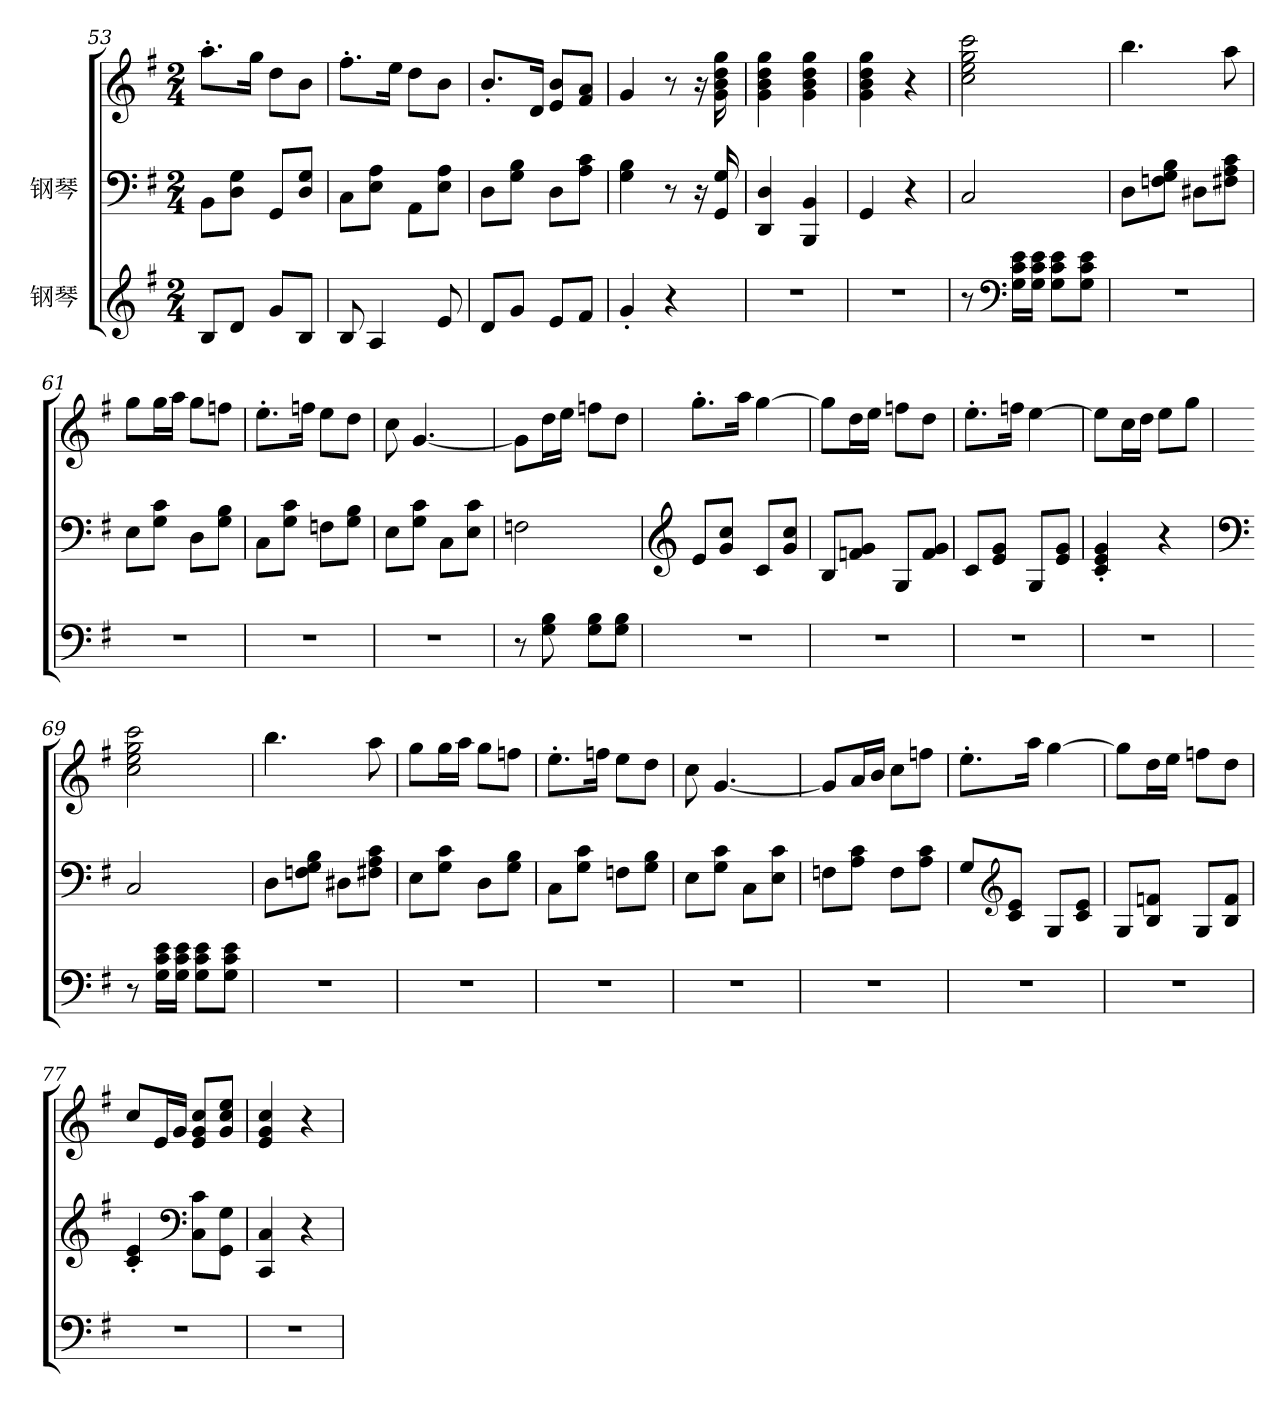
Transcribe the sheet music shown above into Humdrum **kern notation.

**kern	**kern	**kern
*part2	*part1	*part1
*staff3	*staff2	*staff1
*I"钢琴	*I"钢琴	*
*clefG2	*clefF4	*clefG2
*k[f#]	*k[f#]	*k[f#]
*M2/4	*M2/4	*M2/4
=53	=53	=53
8B/L	8BB\L	8.aa'\L
8d/J	8D\ 8G\J	.
.	.	16gg\Jk
8g/L	8GG/L	8dd\L
8B/J	8D/ 8G/J	8b\J
!!LO:LB:g=z
=54	=54	=54
8B/	8C\L	8.ff#'\L
4A/	8E\ 8A\J	.
.	.	16ee\Jk
.	8AA\L	8dd\L
8e/	8E\ 8A\J	8b\J
=55	=55	=55
8d/L	8D\L	8.b'/L
8g/J	8G\ 8B\J	.
.	.	16d/Jk
8e/L	8D\L	8e/ 8b/L
8f#/J	8A\ 8c\J	8f#/ 8a/J
=56	=56	=56
4g'/	4G\ 4B\	4g/
4r	8r	8r
.	16r	16r
.	16GG/ 16G/	16g\ 16b\ 16dd\ 16gg\
=57	=57	=57
2r	4DD/ 4D/	4g\ 4b\ 4dd\ 4gg\
.	4BBB/ 4BB/	4g\ 4b\ 4dd\ 4gg\
=58	=58	=58
2r	4GG/	4g\ 4b\ 4dd\ 4gg\
.	4r	4r
=59	=59	=59
8r	2C/	2cc\ 2ee\ 2gg\ 2ccc\
*clefF4	*	*
16G\ 16c\ 16e\LL	.	.
16G\ 16c\ 16e\JJ	.	.
8G\ 8c\ 8e\L	.	.
8G\ 8c\ 8e\J	.	.
=60	=60	=60
2r	8D\L	4.bb\
.	8Fn\ 8G\ 8B\J	.
.	8D#X\L	.
.	8F#X\ 8A\ 8c\J	8aa\
!!LO:LB:g=z
=61	=61	=61
2r	8E\L	8gg\L
.	8G\ 8c\J	16gg\L
.	.	16aa\JJ
.	8D\L	8gg\L
.	8G\ 8B\J	8ffn\J
=62	=62	=62
2r	8C\L	8.ee'\L
.	8G\ 8c\J	.
.	.	16ffn\Jk
.	8Fn\L	8ee\L
.	8G\ 8B\J	8dd\J
=63	=63	=63
2r	8E\L	8cc\
.	8G\ 8c\J	[4.g/
.	8C\L	.
.	8E\ 8c\J	.
=64	=64	=64
8r	2Fn\	8g\L]
8G\ 8B\	.	16dd\L
.	.	16ee\JJ
8G\ 8B\L	.	8ffn\L
8G\ 8B\J	.	8dd\J
=65	=65	=65
*	*clefG2	*
2r	8e/L	8.gg'\L
.	8g/ 8cc/J	.
.	.	16aa\Jk
.	8c/L	[4gg\
.	8g/ 8cc/J	.
=66	=66	=66
2r	8B/L	8gg\L]
.	8fn/ 8g/J	16dd\L
.	.	16ee\JJ
.	8G/L	8ffn\L
.	8f/ 8g/J	8dd\J
!!LO:PB:g=z
=67	=67	=67
2r	8c/L	8.ee'\L
.	8e/ 8g/J	.
.	.	16ffn\Jk
.	8G/L	[4ee\
.	8e/ 8g/J	.
=68	=68	=68
2r	4c/' 4e/' 4g/'	8ee\L]
.	.	16cc\L
.	.	16dd\JJ
.	4r	8ee\L
.	.	8gg\J
=69	=69	=69
*	*clefF4	*
8r	2C/	2cc\ 2ee\ 2gg\ 2ccc\
16G\ 16c\ 16e\LL	.	.
16G\ 16c\ 16e\JJ	.	.
8G\ 8c\ 8e\L	.	.
8G\ 8c\ 8e\J	.	.
=70	=70	=70
2r	8D\L	4.bb\
.	8Fn\ 8G\ 8B\J	.
.	8D#X\L	.
.	8F#X\ 8A\ 8c\J	8aa\
=71	=71	=71
2r	8E\L	8gg\L
.	8G\ 8c\J	16gg\L
.	.	16aa\JJ
.	8D\L	8gg\L
.	8G\ 8B\J	8ffn\J
=72	=72	=72
2r	8C\L	8.ee'\L
.	8G\ 8c\J	.
.	.	16ffn\Jk
.	8Fn\L	8ee\L
.	8G\ 8B\J	8dd\J
!!LO:LB:g=z
=73	=73	=73
2r	8E\L	8cc\
.	8G\ 8c\J	[4.g/
.	8C\L	.
.	8E\ 8c\J	.
=74	=74	=74
2r	8Fn\L	8g/L]
.	8A\ 8c\J	16a/L
.	.	16b/JJ
.	8F\L	8cc\L
.	8A\ 8c\J	8ffn\J
=75	=75	=75
2r	8G/L	8.ee'\L
*	*clefG2	*
.	8c/ 8e/J	.
.	.	16aa\Jk
.	8G/L	[4gg\
.	8c/ 8e/J	.
=76	=76	=76
2r	8G/L	8gg\L]
.	8B/ 8fn/J	16dd\L
.	.	16ee\JJ
.	8G/L	8ffn\L
.	8B/ 8f/J	8dd\J
=77	=77	=77
2r	4c/' 4e/'	8cc/L
.	.	16e/L
.	.	16g/JJ
*	*clefF4	*
.	8C\ 8c\L	8e/ 8g/ 8cc/L
.	8GG\ 8G\J	8g/ 8cc/ 8ee/J
=78	=78	=78
2r	4CC/ 4C/	4e/ 4g/ 4cc/
.	4r	4r
=	=	=
*-	*-	*-
